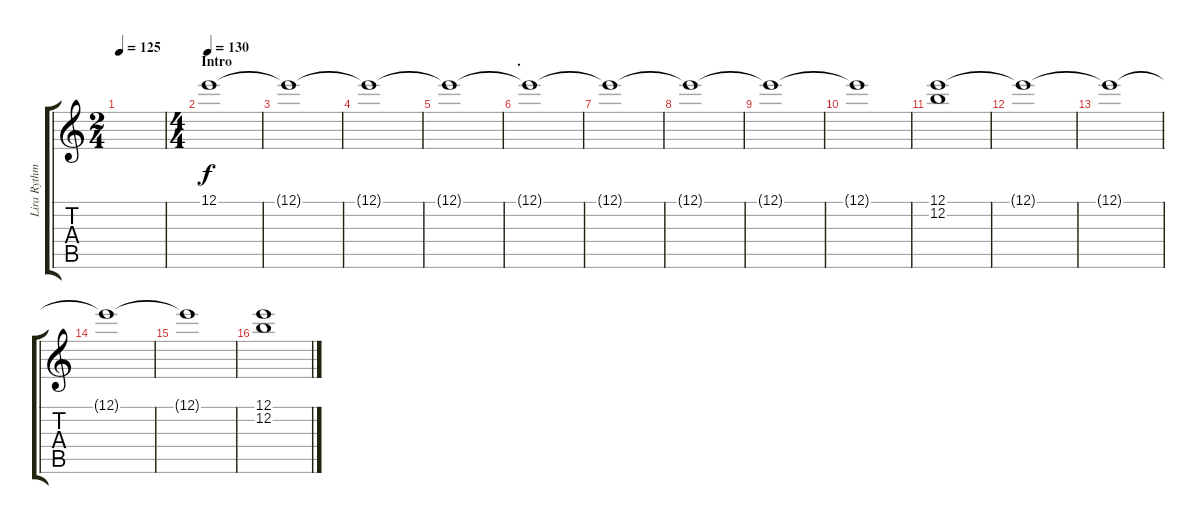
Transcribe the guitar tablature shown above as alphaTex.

\track ("Lira Rythm" "Lira Rythm") {instrument distortionguitar}
\staff {score tabs}
\tuning (E4 B3 G3 D3 A2 E2) {hide}
\ts (2 4)
\tempo 125
\clef g2
\ks c
|
\ts (4 4)
\section ("" "Intro")
\tempo 130
12.1.1 |
12.1{t}.1 |
12.1{t}.1 |
12.1{t}.1 |
\section ("" ".")
12.1{t}.1 |
12.1{t}.1 |
12.1{t}.1 |
12.1{t}.1 |
12.1{t}.1 |
(12.1 12.2).1 |
12.1{t}.1 |
12.1{t}.1 |
12.1{t}.1 |
12.1{t}.1 |
(12.1 12.2).1
